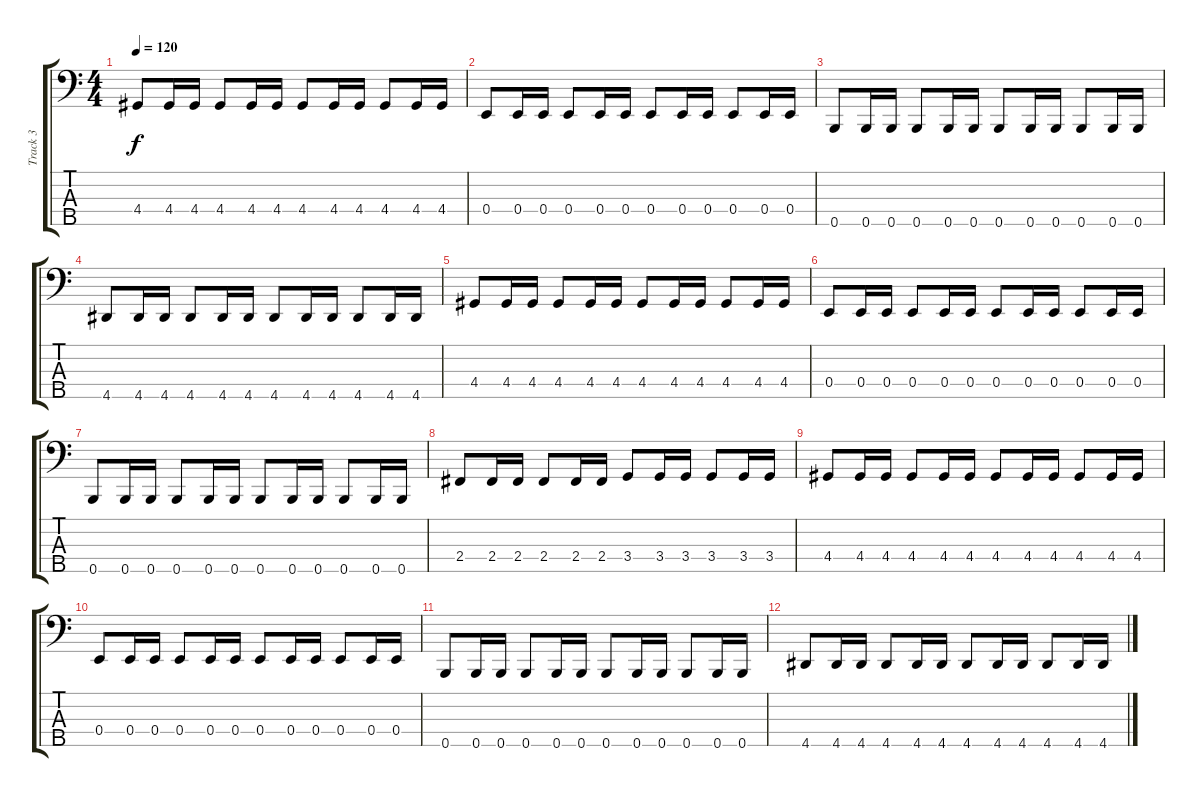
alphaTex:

\track ("Track 3" "Track 3") {instrument electricbassfinger}
\staff {score tabs}
\tuning (G2 D2 A1 E1 B0) {hide}
\ts (4 4)
\tempo 120
\clef f4
\ks c
4.4.8{dy f} 4.4.16{beam merge} 4.4.16 4.4.8 4.4.16 4.4.16{beam split} 4.4.8 4.4.16 4.4.16 4.4.8 4.4.16 4.4.16 |
0.4.8 0.4.16 0.4.16 0.4.8 0.4.16 0.4.16 0.4.8 0.4.16 0.4.16 0.4.8 0.4.16 0.4.16 |
0.5.8 0.5.16 0.5.16 0.5.8 0.5.16 0.5.16 0.5.8 0.5.16 0.5.16 0.5.8 0.5.16 0.5.16 |
4.5.8 4.5.16 4.5.16 4.5.8 4.5.16 4.5.16 4.5.8 4.5.16 4.5.16 4.5.8 4.5.16 4.5.16 |
4.4.8 4.4.16{beam merge} 4.4.16 4.4.8 4.4.16 4.4.16{beam split} 4.4.8 4.4.16 4.4.16 4.4.8 4.4.16 4.4.16 |
0.4.8 0.4.16 0.4.16 0.4.8 0.4.16 0.4.16 0.4.8 0.4.16 0.4.16 0.4.8 0.4.16 0.4.16 |
0.5.8 0.5.16 0.5.16 0.5.8 0.5.16 0.5.16 0.5.8 0.5.16 0.5.16 0.5.8 0.5.16 0.5.16 |
2.4.8 2.4.16 2.4.16 2.4.8 2.4.16 2.4.16 3.4.8 3.4.16 3.4.16 3.4.8 3.4.16 3.4.16 |
4.4.8 4.4.16{beam merge} 4.4.16 4.4.8 4.4.16 4.4.16{beam split} 4.4.8 4.4.16 4.4.16 4.4.8 4.4.16 4.4.16 |
0.4.8 0.4.16 0.4.16 0.4.8 0.4.16 0.4.16 0.4.8 0.4.16 0.4.16 0.4.8 0.4.16 0.4.16 |
0.5.8 0.5.16 0.5.16 0.5.8 0.5.16 0.5.16 0.5.8 0.5.16 0.5.16 0.5.8 0.5.16 0.5.16 |
4.5.8 4.5.16 4.5.16 4.5.8 4.5.16 4.5.16 4.5.8 4.5.16 4.5.16 4.5.8 4.5.16 4.5.16
